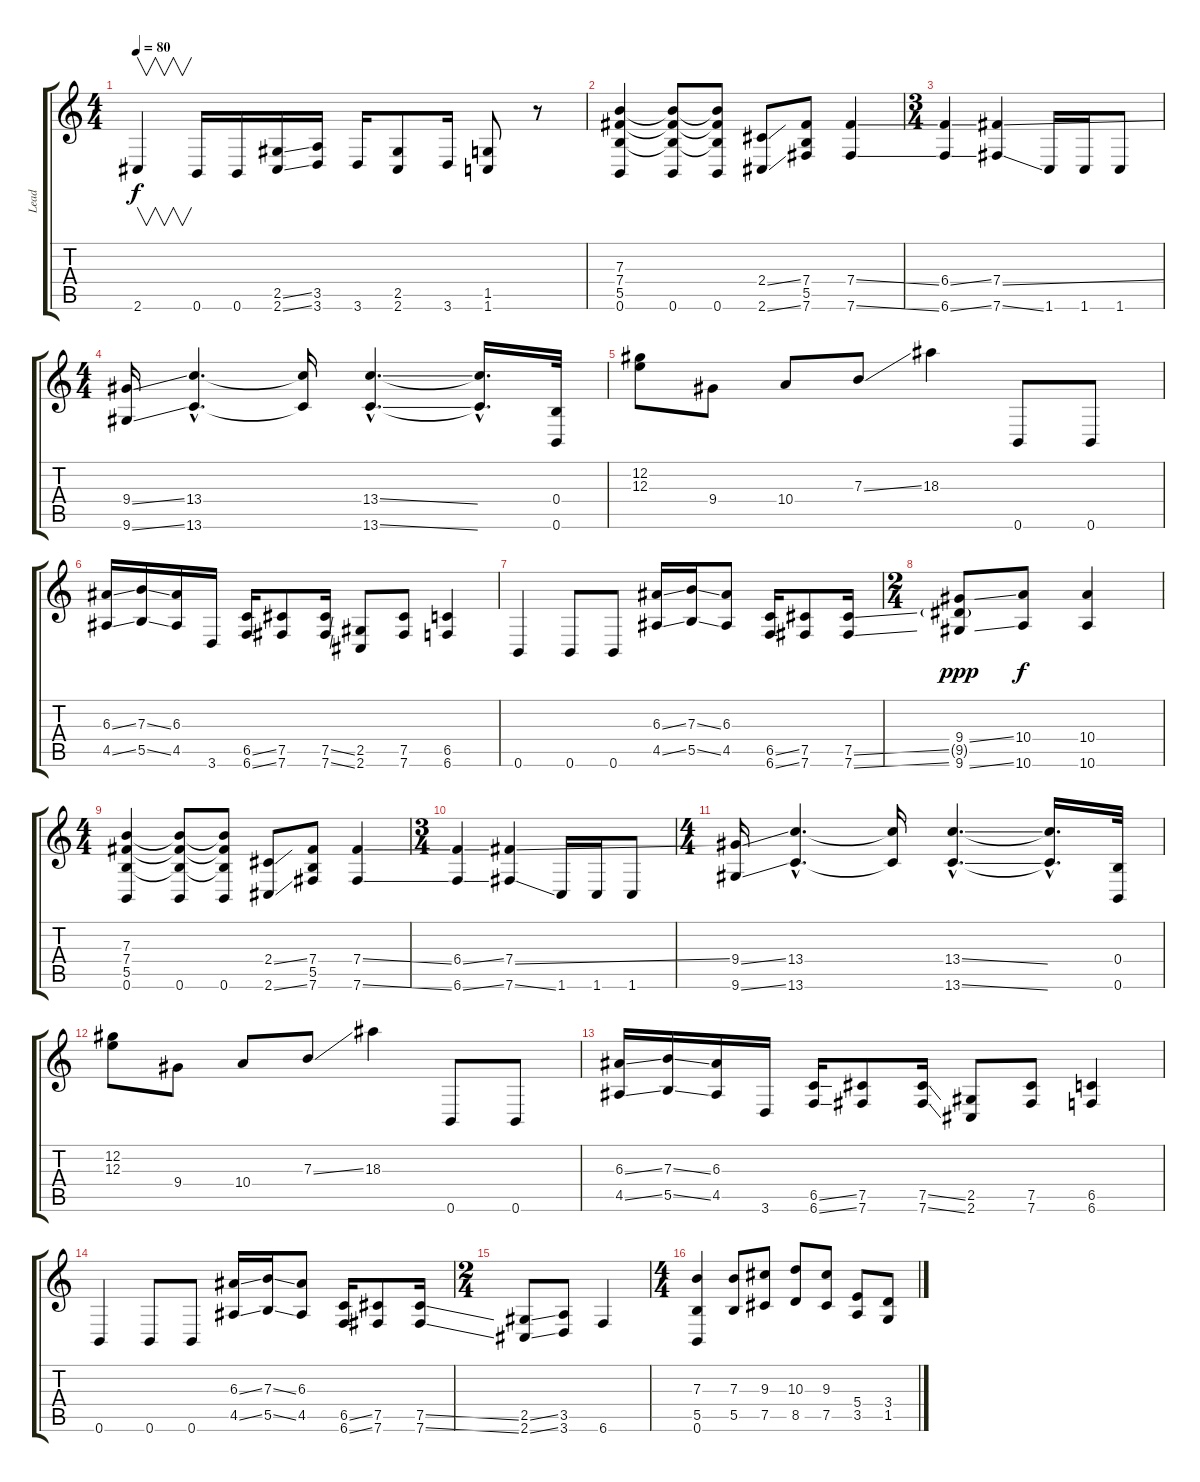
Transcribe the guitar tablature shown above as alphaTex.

\track ("Lead" "Lead") {instrument distortionguitar}
\staff {score tabs}
\tuning (Db4 Ab3 E3 B2 Gb2 B1) {hide}
\ts (4 4)
\tempo 80
\clef g2
\ks c
2.6.4{v dy f} 0.6.16 0.6.16 (2.5{ss} 2.6{ss}).16 (3.5 3.6).16 3.6.16 (2.5 2.6).8 3.6.16 (1.5 1.6).8 r.8 |
(7.3 7.4 5.5 0.6).4 (7.3{t} 7.4{t} 5.5{t} 0.6).8 (7.3{t} 7.4{t} 5.5{t} 0.6).8 (2.4{ss} 2.6{ss}).8 (7.4 5.5 7.6).8 (7.4{ss} 7.6{ss}).4 |
\ts (3 4)
(6.4{ss} 6.6{ss}).4 (7.4{ss} 7.6{ss}).4 1.6.16 1.6.16 1.6.8 |
\ts (4 4)
(9.4{ss} 9.6{ss}).16 (13.4{hac} 13.6{hac}).4{d} (13.4{t} 13.6{t}).16 (13.4{ss hac} 13.6{ss hac}).4{d} (13.4{hac t} 13.6{hac t}).16{d} (0.4 0.6).32 |
(12.2 12.3).8 9.4.8 10.4.8 7.3{ss}.8 18.3.4 0.6.8 0.6.8 |
(6.3{ss} 4.5{ss}).16 (7.3{ss} 5.5{ss}).16 (6.3 4.5).16 3.6.16 (6.5{ss} 6.6{ss}).16 (7.5 7.6).8 (7.5{ss} 7.6{ss}).16 (2.5 2.6).8 (7.5 7.6).8 (6.5 6.6).4 |
0.6.4 0.6.8 0.6.8 (6.3{ss} 4.5{ss}).16 (7.3{ss} 5.5{ss}).16 (6.3 4.5).8 (6.5{ss} 6.6{ss}).16 (7.5 7.6).8 (7.5{ss} 7.6{ss}).16 |
\ts (2 4)
(9.4{ss} 9.5{g} 9.6{ss}).8{dy ppp} (10.4 10.6).8{dy f} (10.4 10.6).4 |
\ts (4 4)
(7.3 7.4 5.5 0.6).4 (7.3{t} 7.4{t} 5.5{t} 0.6).8 (7.3{t} 7.4{t} 5.5{t} 0.6).8 (2.4{ss} 2.6{ss}).8 (7.4 5.5 7.6).8 (7.4{ss} 7.6{ss}).4 |
\ts (3 4)
(6.4{ss} 6.6{ss}).4 (7.4{ss} 7.6{ss}).4 1.6.16 1.6.16 1.6.8 |
\ts (4 4)
(9.4{ss} 9.6{ss}).16 (13.4{hac} 13.6{hac}).4{d} (13.4{t} 13.6{t}).16 (13.4{ss hac} 13.6{ss hac}).4{d} (13.4{hac t} 13.6{hac t}).16{d} (0.4 0.6).32 |
(12.2 12.3).8 9.4.8 10.4.8 7.3{ss}.8 18.3.4 0.6.8 0.6.8 |
(6.3{ss} 4.5{ss}).16 (7.3{ss} 5.5{ss}).16 (6.3 4.5).16 3.6.16 (6.5{ss} 6.6{ss}).16 (7.5 7.6).8 (7.5{ss} 7.6{ss}).16 (2.5 2.6).8 (7.5 7.6).8 (6.5 6.6).4 |
0.6.4 0.6.8 0.6.8 (6.3{ss} 4.5{ss}).16 (7.3{ss} 5.5{ss}).16 (6.3 4.5).8 (6.5{ss} 6.6{ss}).16 (7.5 7.6).8 (7.5{ss} 7.6{ss}).16 |
\ts (2 4)
(2.5{ss} 2.6{ss}).8 (3.5 3.6).8 6.6.4 |
\ts (4 4)
(7.3 5.5 0.6).4 (7.3 5.5).8 (9.3 7.5).8 (10.3 8.5).8 (9.3 7.5).8 (5.4 3.5).8 (3.4 1.5).8
